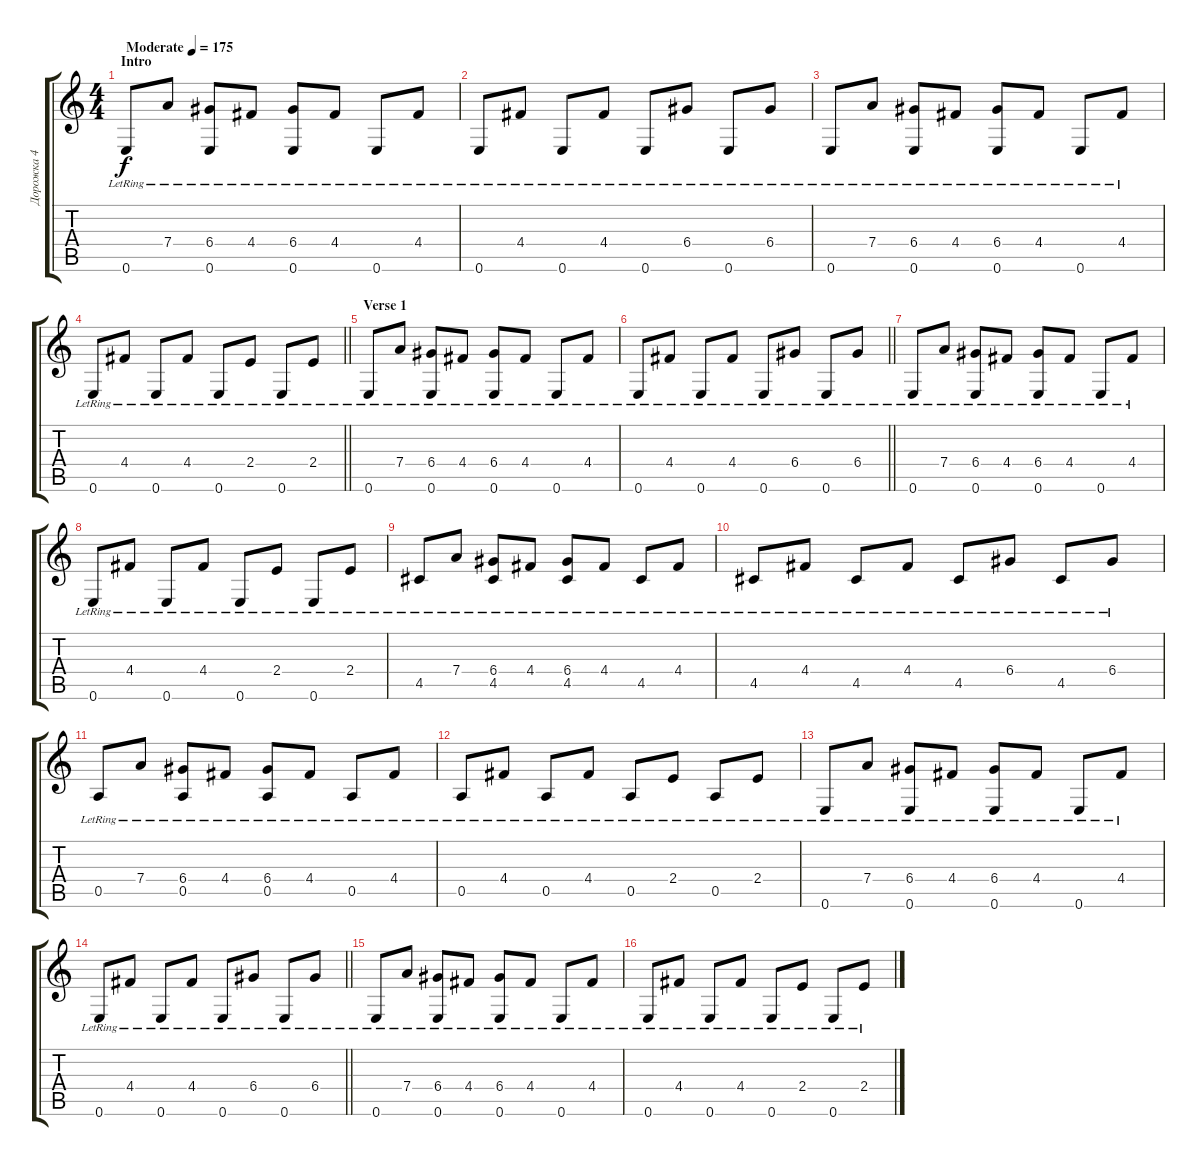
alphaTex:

\track ("Дорожка 4" "Дорожка 4") {instrument overdrivenguitar}
\staff {score tabs}
\tuning (E4 B3 G3 D3 A2 E2) {hide}
\ts (4 4)
\section ("" "Intro")
\tempo (175 "Moderate")
\clef g2
\ks c
0.6{lr}.8{dy f instrument electricguitarclean} 7.4{lr}.8 (6.4{lr} 0.6{lr}).8 4.4{lr}.8 (6.4{lr} 0.6{lr}).8 4.4{lr}.8 0.6{lr}.8 4.4{lr}.8 |
0.6{lr}.8 4.4{lr}.8 0.6{lr}.8 4.4{lr}.8 0.6{lr}.8 6.4{lr}.8 0.6{lr}.8 6.4{lr}.8 |
0.6{lr}.8 7.4{lr}.8 (6.4{lr} 0.6{lr}).8 4.4{lr}.8 (6.4{lr} 0.6{lr}).8 4.4{lr}.8 0.6{lr}.8 4.4{lr}.8 |
\barLineRight lightlight
0.6{lr}.8 4.4{lr}.8 0.6{lr}.8 4.4{lr}.8 0.6{lr}.8 2.4{lr}.8 0.6{lr}.8 2.4{lr}.8 |
\section ("" "Verse 1")
0.6{lr}.8 7.4{lr}.8 (6.4{lr} 0.6{lr}).8 4.4{lr}.8 (6.4{lr} 0.6{lr}).8 4.4{lr}.8 0.6{lr}.8 4.4{lr}.8 |
\barLineRight lightlight
0.6{lr}.8 4.4{lr}.8 0.6{lr}.8 4.4{lr}.8 0.6{lr}.8 6.4{lr}.8 0.6{lr}.8 6.4{lr}.8 |
0.6{lr}.8 7.4{lr}.8 (6.4{lr} 0.6{lr}).8 4.4{lr}.8 (6.4{lr} 0.6{lr}).8 4.4{lr}.8 0.6{lr}.8 4.4{lr}.8 |
0.6{lr}.8 4.4{lr}.8 0.6{lr}.8 4.4{lr}.8 0.6{lr}.8 2.4{lr}.8 0.6{lr}.8 2.4{lr}.8 |
4.5{lr}.8 7.4{lr}.8 (6.4{lr} 4.5{lr}).8 4.4{lr}.8 (6.4{lr} 4.5{lr}).8 4.4{lr}.8 4.5{lr}.8 4.4{lr}.8 |
4.5{lr}.8 4.4{lr}.8 4.5{lr}.8 4.4{lr}.8 4.5{lr}.8 6.4{lr}.8 4.5{lr}.8 6.4{lr}.8 |
0.5{lr}.8 7.4{lr}.8 (6.4{lr} 0.5{lr}).8 4.4{lr}.8 (6.4{lr} 0.5{lr}).8 4.4{lr}.8 0.5{lr}.8 4.4{lr}.8 |
0.5{lr}.8 4.4{lr}.8 0.5{lr}.8 4.4{lr}.8 0.5{lr}.8 2.4{lr}.8 0.5{lr}.8 2.4{lr}.8 |
0.6{lr}.8 7.4{lr}.8 (6.4{lr} 0.6{lr}).8 4.4{lr}.8 (6.4{lr} 0.6{lr}).8 4.4{lr}.8 0.6{lr}.8 4.4{lr}.8 |
\barLineRight lightlight
0.6{lr}.8 4.4{lr}.8 0.6{lr}.8 4.4{lr}.8 0.6{lr}.8 6.4{lr}.8 0.6{lr}.8 6.4{lr}.8 |
0.6{lr}.8 7.4{lr}.8 (6.4{lr} 0.6{lr}).8 4.4{lr}.8 (6.4{lr} 0.6{lr}).8 4.4{lr}.8 0.6{lr}.8 4.4{lr}.8 |
0.6{lr}.8 4.4{lr}.8 0.6{lr}.8 4.4{lr}.8 0.6{lr}.8 2.4{lr}.8 0.6{lr}.8 2.4{lr}.8
